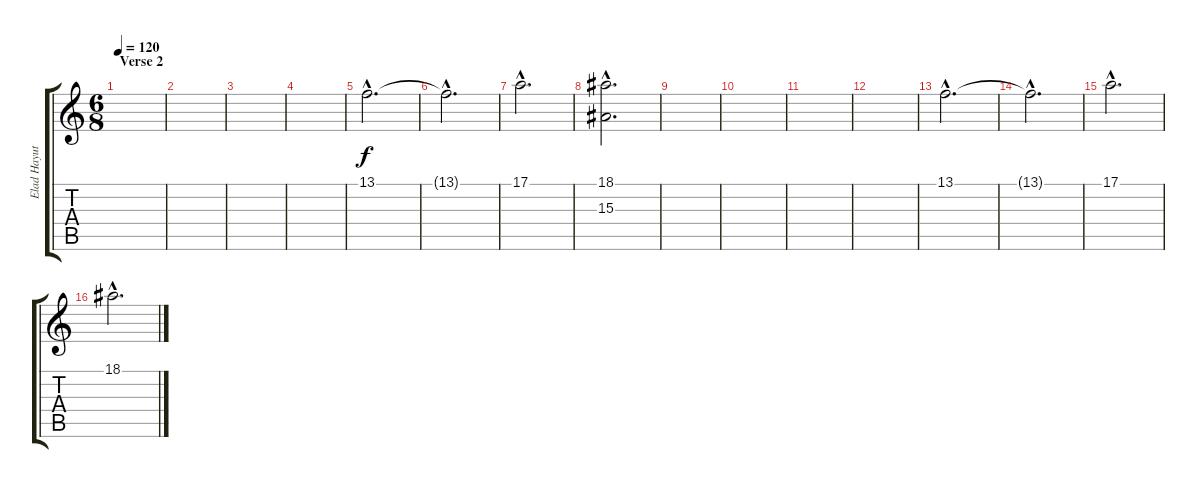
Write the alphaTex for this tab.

\track ("Elad Hayut" "Elad Hayut") {instrument pad8sweep}
\staff {score tabs}
\tuning (E4 B3 G3 D3 A2 E2) {hide}
\ts (6 8)
\section ("" "Verse 2")
\tempo 120
\clef g2
\ks c
|
|
|
|
13.1{hac}.2{d dy f} |
13.1{hac t}.2{d} |
17.1{hac}.2{d} |
(18.1{hac} 15.3{hac}).2{d} |
|
|
|
|
13.1{hac}.2{d} |
13.1{hac t}.2{d} |
17.1{hac}.2{d} |
18.1{hac}.2{d}
